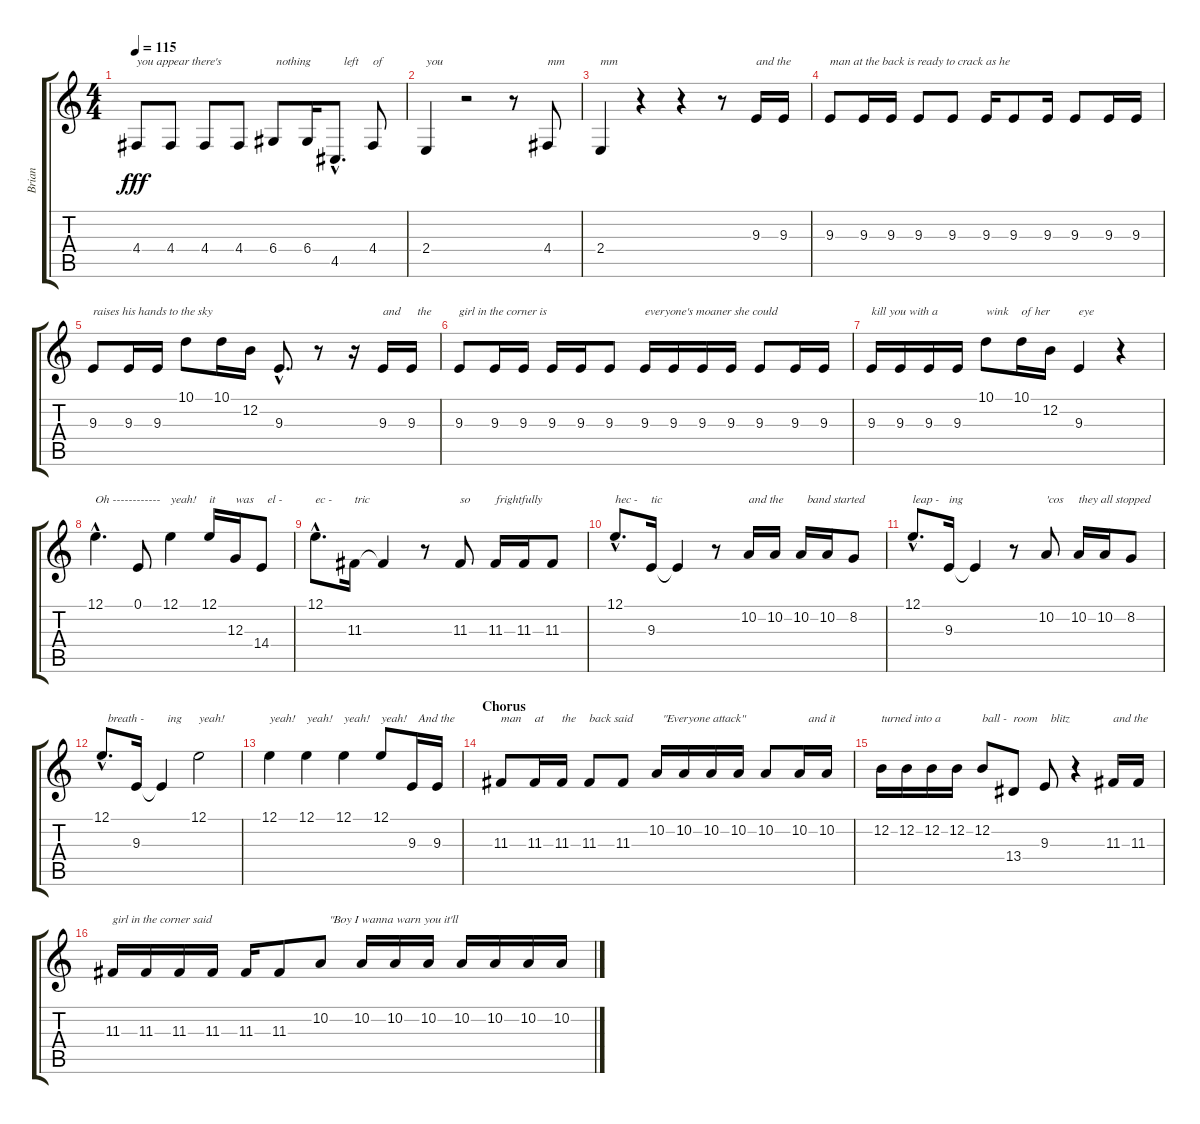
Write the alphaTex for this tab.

\track ("Brian" "Brian") {instrument lead2sawtooth}
\staff {score tabs}
\tuning (E4 B3 G3 D3 A2 E2) {hide}
\ts (4 4)
\tempo 115
\clef g2
\ks c
4.4.8{txt "you appear there's" dy fff} 4.4.8{txt " "} 4.4.8{txt " "} 4.4.8{txt " "} 6.4.8{txt " nothing"} 6.4.16{txt " "} 4.5{hac}.8{d txt "   left "} 4.4.8{txt "of"} |
2.4.4{txt "you"} r.2 r.8 4.4.8{txt "mm"} |
2.4.4{txt "mm"} r.4 r.4 r.8 9.3.16{txt "and the"} 9.3.16{txt " "} |
9.3.8{txt "man at the back is ready to crack as he"} 9.3.16{txt " "} 9.3.16{txt " "} 9.3.8{txt " "} 9.3.8{txt " "} 9.3.16{txt " "} 9.3.8{txt " "} 9.3.16{txt " "} 9.3.8{txt " "} 9.3.16{txt " "} 9.3.16{txt " "} |
9.3.8{txt "raises his hands to the sky"} 9.3.16{txt " "} 9.3.16{txt " "} 10.1.8{txt " "} 10.1.16{txt " "} 12.2.16{txt " "} 9.3{hac}.8{d txt " "} r.8 r.16 9.3.16{txt "and"} 9.3.16{txt "  the"} |
9.3.8{txt "girl in the corner is "} 9.3.16{txt " "} 9.3.16{txt " "} 9.3.16{txt " "} 9.3.16{txt " "} 9.3.8{txt " "} 9.3.16{txt "everyone's moaner she could"} 9.3.16{txt " "} 9.3.16{txt " "} 9.3.16{txt " "} 9.3.8{txt " "} 9.3.16{txt " "} 9.3.16{txt " "} |
9.3.16{txt "kill you with a"} 9.3.16{txt " "} 9.3.16{txt " "} 9.3.16 10.1.8{txt "wink"} 10.1.16{txt "of her"} 12.2.16 9.3.4{txt "eye"} r.4 |
12.1{hac}.4{d txt "Oh ------------"} 0.1.8 12.1.4{txt "yeah!"} 12.1.16{txt "it"} 12.3.16{txt "was"} 14.4.8{txt "  el -"} |
12.1{hac}.8{d txt "ec -"} 11.3.16{txt "tric"} 11.3{t}.4{txt " "} r.8 11.3.8{txt "so"} 11.3.16{txt "frightfully"} 11.3.16{txt " "} 11.3.8{txt " "} |
12.1{hac}.8{d txt "hec -"} 9.3.16{txt "tic"} 9.3{t}.4 r.8 10.2.16{txt "and the"} 10.2.16{txt " "} 10.2.16{txt "  band started"} 10.2.16{txt " "} 8.2.8{txt " "} |
12.1{hac}.8{d txt "leap -"} 9.3.16{txt "ing"} 9.3{t}.4 r.8 10.2.8{txt "'cos"} 10.2.16{txt "they all stopped"} 10.2.16{txt " "} 8.2.8{txt " "} |
12.1{hac}.8{d txt "  breath -"} 9.3.16 9.3{t}.4{txt "  ing"} 12.1.2{txt "yeah!"} |
12.1.4{txt "yeah!"} 12.1.4{txt "yeah!"} 12.1.4{txt "yeah!"} 12.1.8{txt "yeah!"} 9.3.16{txt "  And the"} 9.3.16{txt " "} |
\section ("" "Chorus")
11.3.8{txt "man"} 11.3.16{txt "at"} 11.3.16{txt "the"} 11.3.8{txt "back said"} 11.3.8 10.2.16{txt "  \"Everyone attack\""} 10.2.16{txt " "} 10.2.16{txt " "} 10.2.16{txt " "} 10.2.8{txt " "} 10.2.16{txt "   and it"} 10.2.16{txt " "} |
12.2.16{txt "turned into a"} 12.2.16{txt " "} 12.2.16{txt " "} 12.2.16{txt " "} 12.2.8{txt "ball -"} 13.4.8{txt "room"} 9.3.8{txt "  blitz"} r.4 11.3.16{txt "and the"} 11.3.16{txt " "} |
11.3.16{txt "girl in the corner said"} 11.3.16{txt " "} 11.3.16{txt " "} 11.3.16{txt " "} 11.3.16{txt " "} 11.3.8{txt " "} 10.2.8{txt "   \"Boy I wanna warn you it'll"} 10.2.16{txt " "} 10.2.16{txt " "} 10.2.16{txt " "} 10.2.16{txt " "} 10.2.16{txt " "} 10.2.16{txt " "} 10.2.16{txt " "}
